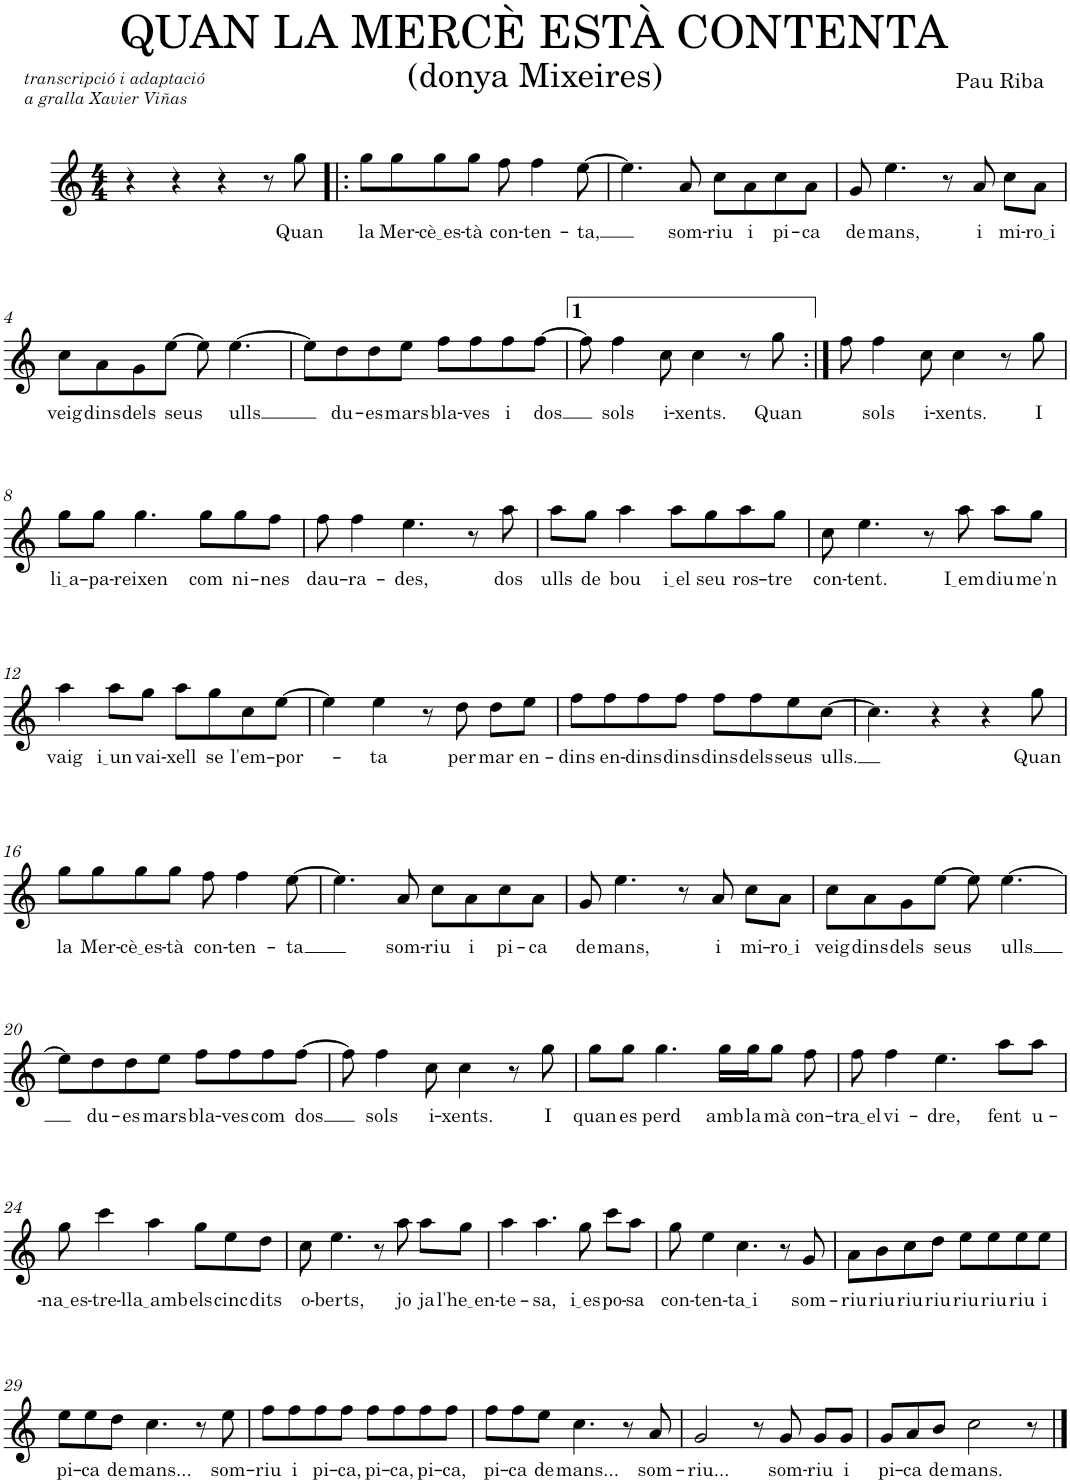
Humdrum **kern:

**kern	**text
*part1	*part1
*staff1	*staff1
*I"Gralla	*
*I'Gr.	*
*clefG2	*
*k[]	*
*M4/4	*
=	=
4r	.
4r	.
4r	.
8r	.
!	!LO:LY:b
8gg\	Quan
=1!|:	=1!|:
!	!LO:LY:b
8gg\L	la
!	!LO:LY:b
8gg\	Mer-
!	!LO:LY:b
8gg\	cè es
!	!LO:LY:b
8gg\J	-tà
!	!LO:LY:b
8ff\	con-
!	!LO:LY:b
4ff\	-ten-
!	!LO:LY:b
[8ee\	-ta,
=2	=2
4.ee\]	.
!	!LO:LY:b
8a/	som-
!	!LO:LY:b
8cc\L	-riu
!	!LO:LY:b
8a\	i
!	!LO:LY:b
8cc\	pi-
!	!LO:LY:b
8a\J	-ca
=3	=3
!	!LO:LY:b
8g/	de
!	!LO:LY:b
4.ee\	mans,
8r	.
!	!LO:LY:b
8a/	i
!	!LO:LY:b
8cc\L	mi-
!	!LO:LY:b
8a\J	ro i
!!LO:LB:g=z
=4	=4
!	!LO:LY:b
8cc\L	veig
!	!LO:LY:b
8a\	dins
!	!LO:LY:b
8g\	dels
!	!LO:LY:b
[8ee\J	seus
8ee\]	.
!	!LO:LY:b
[4.ee\	ulls
=5	=5
8ee\L]	.
!	!LO:LY:b
8dd\	du-
!	!LO:LY:b
8dd\	-es
!	!LO:LY:b
8ee\J	mars
!	!LO:LY:b
8ff\L	bla-
!	!LO:LY:b
8ff\	-ves
!	!LO:LY:b
8ff\	i
!	!LO:LY:b
[8ff\J	dos
=6	=6
8ff\]	.
!	!LO:LY:b
4ff\	sols
!	!LO:LY:b
8cc\	i-
!	!LO:LY:b
4cc\	-xents.
8r	.
!	!LO:LY:b
8gg\	Quan
=7:|!	=7:|!
8ff\	.
!	!LO:LY:b
4ff\	sols
!	!LO:LY:b
8cc\	i-
!	!LO:LY:b
4cc\	-xents.
8r	.
!	!LO:LY:b
8gg\	I
!!LO:LB:g=z
=8	=8
!	!LO:LY:b
8gg\L	li a
!	!LO:LY:b
8gg\J	-pa-
!	!LO:LY:b
4.gg\	-reixen
!	!LO:LY:b
8gg\L	com
!	!LO:LY:b
8gg\	ni-
!	!LO:LY:b
8ff\J	-nes
=9	=9
!	!LO:LY:b
8ff\	dau-
!	!LO:LY:b
4ff\	-ra-
!	!LO:LY:b
4.ee\	-des,
8r	.
!	!LO:LY:b
8aa\	dos
=10	=10
!	!LO:LY:b
8aa\L	ulls
!	!LO:LY:b
8gg\J	de
!	!LO:LY:b
4aa\	bou
!	!LO:LY:b
8aa\L	i el
!	!LO:LY:b
8gg\	seu
!	!LO:LY:b
8aa\	ros-
!	!LO:LY:b
8gg\J	-tre
=11	=11
!	!LO:LY:b
8cc\	con-
!	!LO:LY:b
4.ee\	-tent.
8r	.
!	!LO:LY:b
8aa\	I em
!	!LO:LY:b
8aa\L	diu
!	!LO:LY:b
8gg\J	me'n
!!LO:LB:g=z
=12	=12
!	!LO:LY:b
4aa\	vaig
!	!LO:LY:b
8aa\L	i un
!	!LO:LY:b
8gg\J	vai-
!	!LO:LY:b
8aa\L	-xell
!	!LO:LY:b
8gg\	se
!	!LO:LY:b
8cc\	l'em-
!	!LO:LY:b
[8ee\J	-por-
=13	=13
4ee\]	.
!	!LO:LY:b
4ee\	-ta
8r	.
!	!LO:LY:b
8dd\	per
!	!LO:LY:b
8dd\L	mar
!	!LO:LY:b
8ee\J	en-
=14	=14
!	!LO:LY:b
8ff\L	-dins
!	!LO:LY:b
8ff\	en-
!	!LO:LY:b
8ff\	-dins
!	!LO:LY:b
8ff\J	dins
!	!LO:LY:b
8ff\L	dins
!	!LO:LY:b
8ff\	dels
!	!LO:LY:b
8ee\	seus
!	!LO:LY:b
[8cc\J	ulls.
=15	=15
4.cc\]	.
4r	.
4r	.
!	!LO:LY:b
8gg\	Quan
!!LO:LB:g=z
=16	=16
!	!LO:LY:b
8gg\L	la
!	!LO:LY:b
8gg\	Mer-
!	!LO:LY:b
8gg\	cè es
!	!LO:LY:b
8gg\J	-tà
!	!LO:LY:b
8ff\	con-
!	!LO:LY:b
4ff\	-ten-
!	!LO:LY:b
[8ee\	-ta
=17	=17
4.ee\]	.
!	!LO:LY:b
8a/	som-
!	!LO:LY:b
8cc\L	-riu
!	!LO:LY:b
8a\	i
!	!LO:LY:b
8cc\	pi-
!	!LO:LY:b
8a\J	-ca
=18	=18
!	!LO:LY:b
8g/	de
!	!LO:LY:b
4.ee\	mans,
8r	.
!	!LO:LY:b
8a/	i
!	!LO:LY:b
8cc\L	mi-
!	!LO:LY:b
8a\J	ro i
=19	=19
!	!LO:LY:b
8cc\L	veig
!	!LO:LY:b
8a\	dins
!	!LO:LY:b
8g\	dels
!	!LO:LY:b
[8ee\J	seus
8ee\]	.
!	!LO:LY:b
[4.ee\	ulls
!!LO:LB:g=z
=20	=20
8ee\L]	.
!	!LO:LY:b
8dd\	du-
!	!LO:LY:b
8dd\	-es
!	!LO:LY:b
8ee\J	mars
!	!LO:LY:b
8ff\L	bla-
!	!LO:LY:b
8ff\	-ves
!	!LO:LY:b
8ff\	com
!	!LO:LY:b
[8ff\J	dos
=21	=21
8ff\]	.
!	!LO:LY:b
4ff\	sols
!	!LO:LY:b
8cc\	i-
!	!LO:LY:b
4cc\	-xents.
8r	.
!	!LO:LY:b
8gg\	I
=22	=22
!	!LO:LY:b
8gg\L	quan
!	!LO:LY:b
8gg\J	es
!	!LO:LY:b
4.gg\	perd
!	!LO:LY:b
16gg\LL	amb
!	!LO:LY:b
16gg\J	la
!	!LO:LY:b
8gg\J	mà
!	!LO:LY:b
8ff\	con-
=23	=23
!	!LO:LY:b
8ff\	tra el
!	!LO:LY:b
4ff\	vi-
!	!LO:LY:b
4.ee\	-dre,
!	!LO:LY:b
8aa\L	fent
!	!LO:LY:b
8aa\J	u-
!!LO:LB:g=z
=24	=24
!	!LO:LY:b
8gg\	na es
!	!LO:LY:b
4ccc\	-tre-
!	!LO:LY:b
4aa\	lla amb
!	!LO:LY:b
8gg\L	els
!	!LO:LY:b
8ee\	cinc
!	!LO:LY:b
8dd\J	dits
=25	=25
!	!LO:LY:b
8cc\	o-
!	!LO:LY:b
4.ee\	-berts,
8r	.
!	!LO:LY:b
8aa\	jo
!	!LO:LY:b
8aa\L	ja
!	!LO:LY:b
8gg\J	l'he en
=26	=26
!	!LO:LY:b
4aa\	-te-
!	!LO:LY:b
4.aa\	-sa,
!	!LO:LY:b
8gg\	i es
!	!LO:LY:b
8ccc\L	po-
!	!LO:LY:b
8aa\J	-sa
=27	=27
!	!LO:LY:b
8gg\	con-
!	!LO:LY:b
4ee\	-ten-
!	!LO:LY:b
4.cc\	ta i
8r	.
!	!LO:LY:b
8g/	som-
=28	=28
!	!LO:LY:b
8a\L	-riu
!	!LO:LY:b
8b\	riu
!	!LO:LY:b
8cc\	riu
!	!LO:LY:b
8dd\J	riu
!	!LO:LY:b
8ee\L	riu
!	!LO:LY:b
8ee\	riu
!	!LO:LY:b
8ee\	riu
!	!LO:LY:b
8ee\J	i
!!LO:LB:g=z
=29	=29
!	!LO:LY:b
8ee\L	pi-
!	!LO:LY:b
8ee\	-ca
!	!LO:LY:b
8dd\J	de
!	!LO:LY:b
4.cc\	mans...
8r	.
!	!LO:LY:b
8ee\	som-
=30	=30
!	!LO:LY:b
8ff\L	-riu
!	!LO:LY:b
8ff\	i
!	!LO:LY:b
8ff\	pi-
!	!LO:LY:b
8ff\J	-ca,
!	!LO:LY:b
8ff\L	pi-
!	!LO:LY:b
8ff\	-ca,
!	!LO:LY:b
8ff\	pi-
!	!LO:LY:b
8ff\J	-ca,
=31	=31
!	!LO:LY:b
8ff\L	pi-
!	!LO:LY:b
8ff\	-ca
!	!LO:LY:b
8ee\J	de
!	!LO:LY:b
4.cc\	mans...
8r	.
!	!LO:LY:b
8a/	som-
=32	=32
!	!LO:LY:b
2g/	-riu...
8r	.
!	!LO:LY:b
8g/	som-
!	!LO:LY:b
8g/L	-riu
!	!LO:LY:b
8g/J	i
=33	=33
!	!LO:LY:b
8g/L	pi-
!	!LO:LY:b
8a/	-ca
!	!LO:LY:b
8b/J	de
!	!LO:LY:b
2cc\	mans.
8r	.
==	==
*-	*-
